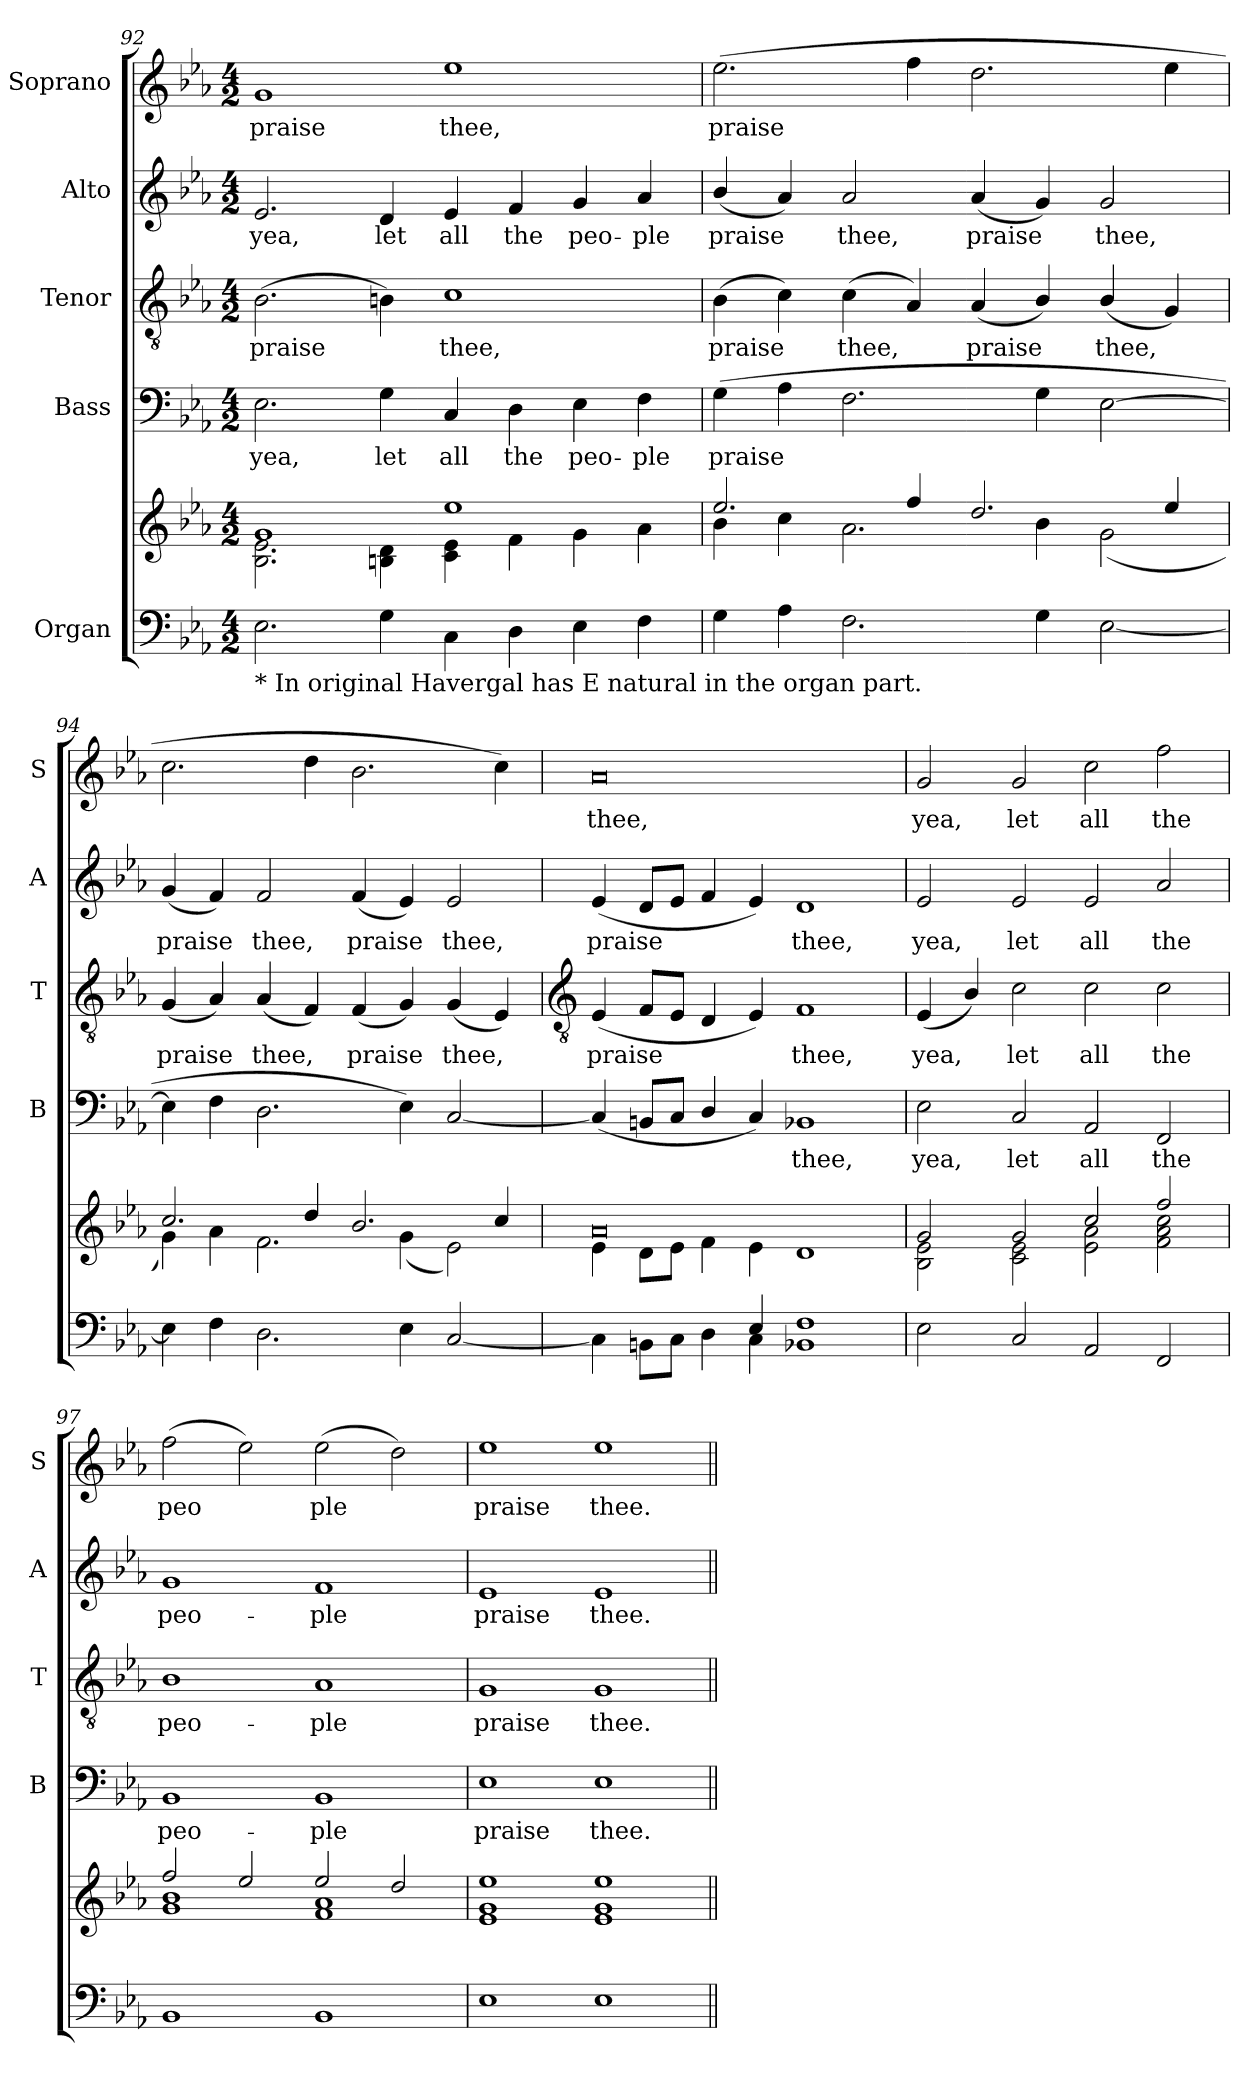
**kern	**kern	**kern	**text	**kern	**text	**kern	**text	**kern	**text
*part5	*part5	*part4	*part4	*part3	*part3	*part2	*part2	*part1	*part1
*staff6	*staff5	*staff4	*staff4	*staff3	*staff3	*staff2	*staff2	*staff1	*staff1
*I"Organ	*	*I"Bass	*	*I"Tenor	*	*I"Alto	*	*I"Soprano	*
*	*	*I'B	*	*I'T	*	*I'A	*	*I'S	*
!!LO:LB:g=z
*clefF4	*clefG2	*clefF4	*	*clefGv2	*	*clefG2	*	*clefG2	*
*k[b-e-a-]	*k[b-e-a-]	*k[b-e-a-]	*	*k[b-e-a-]	*	*k[b-e-a-]	*	*k[b-e-a-]	*
*E-:	*E-:	*E-:	*	*E-:	*	*E-:	*	*E-:	*
*M4/2	*M4/2	*M4/2	*	*M4/2	*	*M4/2	*	*M4/2	*
=92	=92	=92	=92	=92	=92	=92	=92	=92	=92
*^	*^	*	*	*	*	*	*	*	*
!LO:TX:b:t=* In original Havergal has E natural in the organ part.	!	!	!	!	!	!	!	!	!	!	!
!	!	!	!	!	!LO:LY:b	!	!LO:LY:b	!	!LO:LY:b	!	!LO:LY:b
0ryy	2.E-\	1g/	2.B-\ 2.e-\	2.E-	yea,	(>2.B-	praise	2.e-	yea,	1g	praise
!	!	!	!	!	!LO:LY:b	!	!	!	!LO:LY:b	!	!
.	4G\	.	4Bn\ 4d\	4G	let	4Bn)	.	4d	let	.	.
!	!	!	!	!	!LO:LY:b	!	!LO:LY:b	!	!LO:LY:b	!	!LO:LY:b
.	4C\	1ee-/	4c\ 4e-\	4C	all	1c	thee,	4e-	all	1ee-	thee,
!	!	!	!	!	!LO:LY:b	!	!	!	!LO:LY:b	!	!
.	4D\	.	4f\	4D	the	.	.	4f	the	.	.
!	!	!	!	!	!LO:LY:b	!	!	!	!LO:LY:b	!	!
.	4E-\	.	4g\	4E-	peo-	.	.	4g	peo-	.	.
!	!	!	!	!	!LO:LY:b	!	!	!	!LO:LY:b	!	!
.	4F\	.	4a-\	4F	-ple	.	.	4a-	-ple	.	.
=93	=93	=93	=93	=93	=93	=93	=93	=93	=93	=93	=93
!	!	!	!	!	!LO:LY:b	!	!LO:LY:b	!	!LO:LY:b	!	!LO:LY:b
0ryy	4G\	2.ee-/	4b-\	(>4G	praise	(>4B-	praise	(<4b-/	praise	(>2.ee-	praise
.	4A-\	.	4cc\	4A-	.	4c)	.	4a-)	.	.	.
!	!	!	!	!	!	!	!LO:LY:b	!	!LO:LY:b	!	!
.	2.F\	.	2.a-\	2.F	.	(>4c	thee,	2a-	thee,	.	.
.	.	4ff/	.	.	.	4A-)	.	.	.	4ff	.
!	!	!	!	!	!	!	!LO:LY:b	!	!LO:LY:b	!	!
.	.	2.dd/	.	.	.	(<4A-	praise	(<4a-	praise	2.dd	.
.	4G\	.	4b-\	4G	.	4B-/)	.	4g)	.	.	.
!	!	!	!	!	!	!	!LO:LY:b	!	!LO:LY:b	!	!
.	[2E-\	.	(>2g\	[2E-	.	(<4B-/	thee,	2g	thee,	.	.
.	.	4ee-/	.	.	.	4G)	.	.	.	4ee-	.
=94	=94	=94	=94	=94	=94	=94	=94	=94	=94	=94	=94
!	!	!	!	!	!	!	!LO:LY:b	!	!LO:LY:b	!	!
0ryy	4E-\]	2.cc/	4g\)	4E-]	.	(<4G	praise	(<4g	praise	2.cc	.
.	4F\	.	4a-\	4F	.	4A-)	.	4f)	.	.	.
!	!	!	!	!	!	!	!LO:LY:b	!	!LO:LY:b	!	!
.	2.D\	.	2.f\	2.D	.	(<4A-	thee,	2f	thee,	.	.
.	.	4dd/	.	.	.	4F)	.	.	.	4dd	.
!	!	!	!	!	!	!	!LO:LY:b	!	!LO:LY:b	!	!
.	.	2.b-/	.	.	.	(<4F	praise	(<4f	praise	2.b-	.
.	4E-\	.	(>4g\	4E-)	.	4G)	.	4e-)	.	.	.
!	!	!	!	!	!	!	!LO:LY:b	!	!LO:LY:b	!	!
.	[2C/	.	2e-\)	[2C	.	(<4G	thee,	2e-	thee,	.	.
.	.	4cc/	.	.	.	4E-)	.	.	.	4cc)	.
!!LO:LB:g=z
=95	=95	=95	=95	=95	=95	=95	=95	=95	=95	=95	=95
*	*	*	*	*	*	*clefGv2	*	*	*	*	*
!	!	!	!	!	!	!	!LO:LY:b	!	!LO:LY:b	!	!LO:LY:b
2.ryy	4C\]	0a-/	4e-\	(<4C]	.	(<4E-	praise	(<4e-	praise	0a-	thee,
.	8BBn\L	.	8d\L	8BBnL	.	8FL	.	8dL	.	.	.
.	8C\J	.	8e-\J	8CJ	.	8E-J	.	8e-J	.	.	.
.	4D\	.	4f\	4D/	.	4D	.	4f	.	.	.
4E-/	4C\	.	4e-\	4C)	.	4E-)	.	4e-)	.	.	.
!	!	!	!	!	!LO:LY:b	!	!LO:LY:b	!	!LO:LY:b	!	!
1ryy	1BB-X\ 1F\	.	1d\	1BB-X	thee,	1F	thee,	1d	thee,	.	.
=96	=96	=96	=96	=96	=96	=96	=96	=96	=96	=96	=96
!	!	!	!	!	!LO:LY:b	!	!LO:LY:b	!	!LO:LY:b	!	!LO:LY:b
0ryy	2E-\	2g/	2B-\ 2e-\	2E-	yea,	(<4E-	yea,	2e-	yea,	2g	yea,
.	.	.	.	.	.	4B-/)	.	.	.	.	.
!	!	!	!	!	!LO:LY:b	!	!LO:LY:b	!	!LO:LY:b	!	!LO:LY:b
.	2C/	2g/	2c\ 2e-\	2C	let	2c	let	2e-	let	2g	let
!	!	!	!	!	!LO:LY:b	!	!LO:LY:b	!	!LO:LY:b	!	!LO:LY:b
.	2AA-/	2cc/	2e-\ 2a-\	2AA-	all	2c	all	2e-	all	2cc	all
!	!	!	!	!	!LO:LY:b	!	!LO:LY:b	!	!LO:LY:b	!	!LO:LY:b
.	2FF/	2ff/	2f\ 2a-\ 2cc\	2FF	the	2c	the	2a-	the	2ff	the
=97	=97	=97	=97	=97	=97	=97	=97	=97	=97	=97	=97
!	!	!	!	!	!LO:LY:b	!	!LO:LY:b	!	!LO:LY:b	!	!LO:LY:b
0ryy	1BB-\	2ff/	1g\ 1b-\	1BB-	peo-	1B-	peo-	1g	peo-	(>2ff	peo
.	.	2ee-/	.	.	.	.	.	.	.	2ee-)	.
!	!	!	!	!	!LO:LY:b	!	!LO:LY:b	!	!LO:LY:b	!	!LO:LY:b
.	1BB-\	2ee-/	1f\ 1a-\	1BB-	-ple	1A-	-ple	1f	-ple	(>2ee-	ple
.	.	2dd/	.	.	.	.	.	.	.	2dd)	.
=98	=98	=98	=98	=98	=98	=98	=98	=98	=98	=98	=98
!	!	!	!	!	!LO:LY:b	!	!LO:LY:b	!	!LO:LY:b	!	!LO:LY:b
0ryy	1E-\	1ee-/	1e-\ 1g\	1E-	praise	1G	praise	1e-	praise	1ee-	praise
!	!	!	!	!	!LO:LY:b	!	!LO:LY:b	!	!LO:LY:b	!	!LO:LY:b
.	1E-\	1ee-/	1e-\ 1g\	1E-	thee.	1G	thee.	1e-	thee.	1ee-	thee.
*v	*v	*	*	*	*	*	*	*	*	*	*
*	*v	*v	*	*	*	*	*	*	*	*
=||	=||	=||	=||	=||	=||	=||	=||	=||	=||
*-	*-	*-	*-	*-	*-	*-	*-	*-	*-
